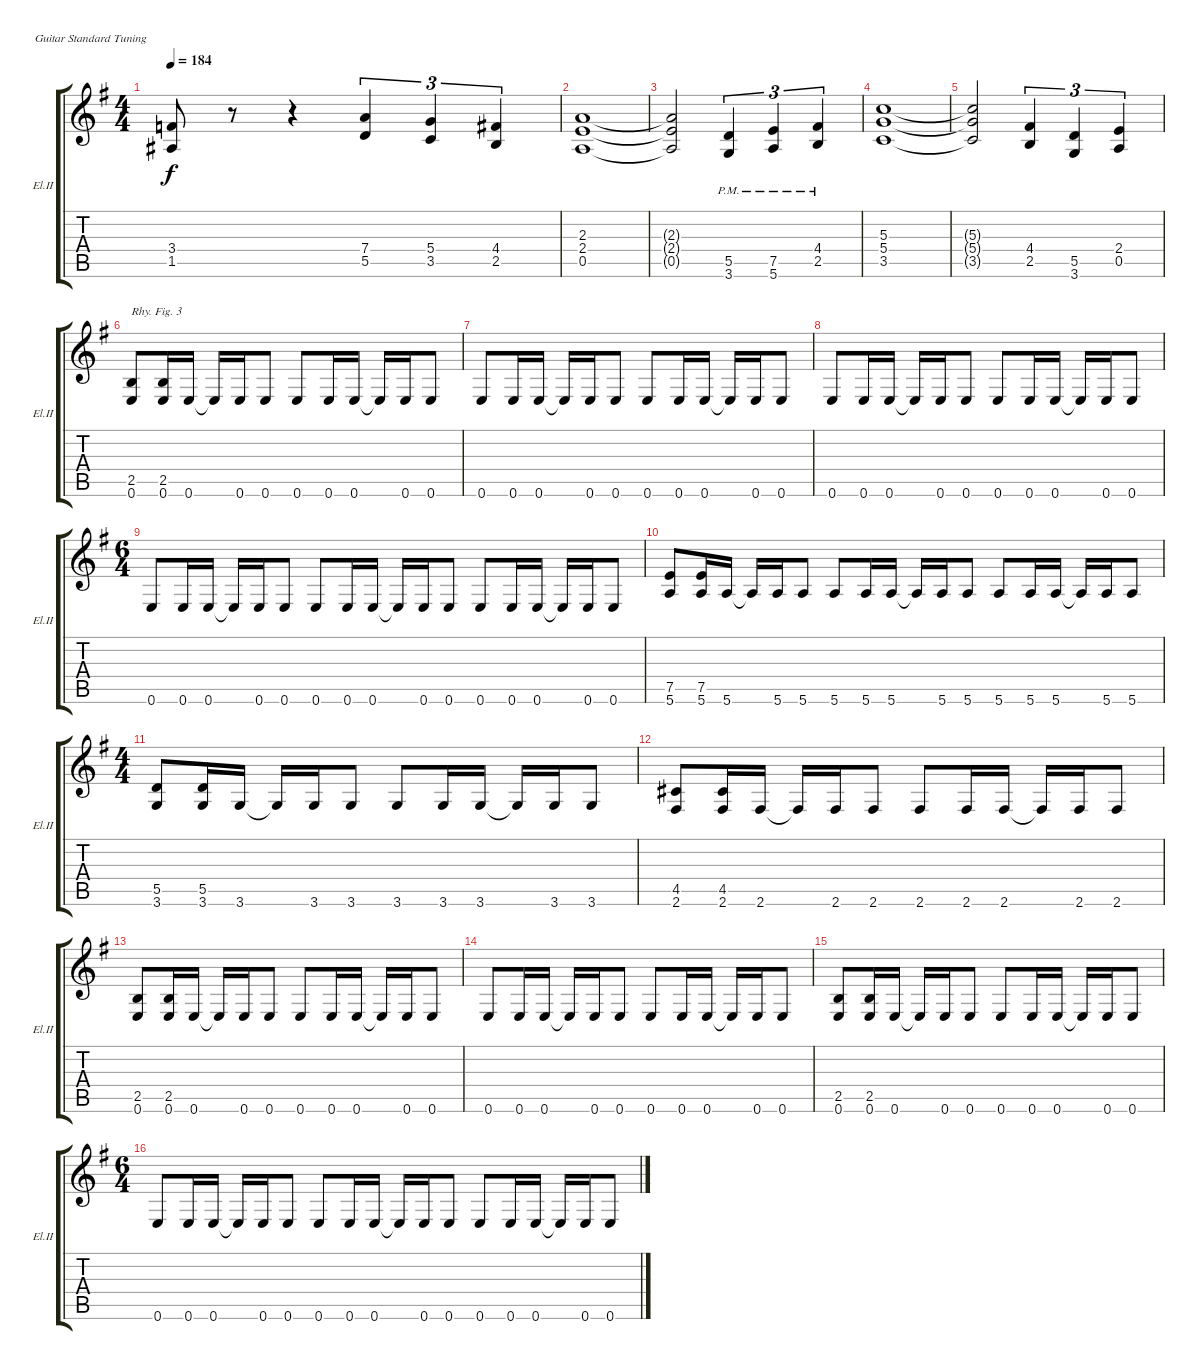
\defaultSystemsLayout 4
\bracketExtendMode groupsimilarinstruments
\useSystemSignSeparator
\singleTrackTrackNamePolicy allsystems
\multiTrackTrackNamePolicy allsystems
\firstSystemTrackNameOrientation horizontal
\otherSystemsTrackNameOrientation horizontal
\track ("Guitar El.II" "El.II") {instrument distortionguitar}
\staff {score tabs}
\tuning (E4 B3 G3 D3 A2 E2)
\ts (4 4)
\tempo 184
\clef g2
\ks eminor
(3.4 1.5).8{dy f} r.8 r.4 (5.5 7.4).4{tu (3 2)} (5.4 3.5).4{tu (3 2)} (2.5 4.4).4{tu (3 2)} |
(0.5 2.4 2.3).1 |
(0.5{t} 2.4{t} 2.3{t}).2 (3.6{pm} 5.5{pm}).4{tu (3 2)} (7.5{pm} 5.6{pm}).4{tu (3 2)} (2.5{pm} 4.4{pm}).4{tu (3 2)} |
(3.5 5.4 5.3).1 |
(3.5{t} 5.4{t} 5.3{t}).2 (2.5 4.4).4{tu (3 2)} (3.6 5.5).4{tu (3 2)} (0.5 2.4).4{tu (3 2)} |
(0.6 2.5).8{txt "Rhy. Fig. 3"} (0.6 2.5).16 0.6.16 0.6{t}.16 0.6.16 0.6.8 0.6.8 0.6.16 0.6.16 0.6{t}.16 0.6.16 0.6.8 |
0.6.8 0.6.16 0.6.16 0.6{t}.16 0.6.16 0.6.8 0.6.8 0.6.16 0.6.16 0.6{t}.16 0.6.16 0.6.8 |
0.6.8 0.6.16 0.6.16 0.6{t}.16 0.6.16 0.6.8 0.6.8 0.6.16 0.6.16 0.6{t}.16 0.6.16 0.6.8 |
\ts (6 4)
\beaming (8 2 2 2 2 2 2)
0.6.8 0.6.16 0.6.16 0.6{t}.16 0.6.16 0.6.8 0.6.8 0.6.16 0.6.16 0.6{t}.16 0.6.16 0.6.8 0.6.8 0.6.16 0.6.16 0.6{t}.16 0.6.16 0.6.8 |
(5.6 7.5).8 (5.6 7.5).16 5.6.16 5.6{t}.16 5.6.16 5.6.8 5.6.8 5.6.16 5.6.16 5.6{t}.16 5.6.16 5.6.8 5.6.8 5.6.16 5.6.16 5.6{t}.16 5.6.16 5.6.8 |
\ts (4 4)
(3.6 5.5).8 (3.6 5.5).16 3.6.16 3.6{t}.16 3.6.16 3.6.8 3.6.8 3.6.16 3.6.16 3.6{t}.16 3.6.16 3.6.8 |
(2.6 4.5).8 (2.6 4.5).16 2.6.16 2.6{t}.16 2.6.16 2.6.8 2.6.8 2.6.16 2.6.16 2.6{t}.16 2.6.16 2.6.8 |
(0.6 2.5).8 (0.6 2.5).16 0.6.16 0.6{t}.16 0.6.16 0.6.8 0.6.8 0.6.16 0.6.16 0.6{t}.16 0.6.16 0.6.8 |
\scale
0.454286 0.6.8 0.6.16 0.6.16 0.6{t}.16 0.6.16 0.6.8 0.6.8 0.6.16 0.6.16 0.6{t}.16 0.6.16 0.6.8 |
\scale
0.544421 (0.6 2.5).8 (0.6 2.5).16 0.6.16 0.6{t}.16 0.6.16 0.6.8 0.6.8 0.6.16 0.6.16 0.6{t}.16 0.6.16 0.6.8 |
\ts (6 4)
0.6.8 0.6.16 0.6.16 0.6{t}.16 0.6.16 0.6.8 0.6.8 0.6.16 0.6.16 0.6{t}.16 0.6.16 0.6.8 0.6.8 0.6.16 0.6.16 0.6{t}.16 0.6.16 0.6.8
